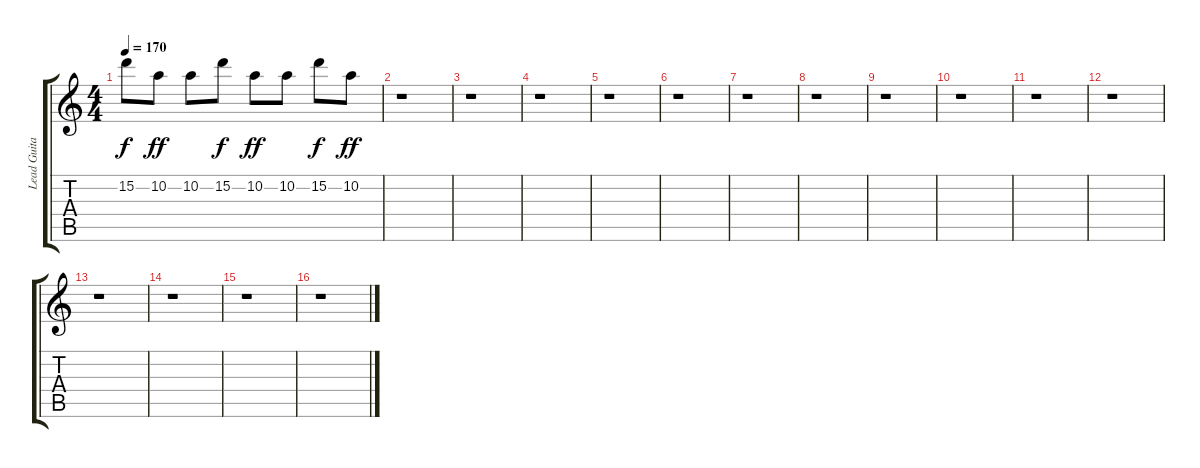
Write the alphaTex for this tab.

\track ("Lead Guitar II" "Lead Guita") {instrument overdrivenguitar}
\staff {score tabs}
\tuning (E4 B3 G3 D3 A2 E2) {hide}
\ts (4 4)
\tempo 170
\clef g2
\ks c
15.2.8{dy f} 10.2.8{dy ff} 10.2.8 15.2.8{dy f} 10.2.8{dy ff} 10.2.8 15.2.8{dy f} 10.2.8{dy ff} |
r.1 |
r.1 |
r.1 |
r.1 |
r.1 |
r.1 |
r.1 |
r.1 |
r.1 |
r.1 |
r.1 |
r.1 |
r.1 |
r.1 |
r.1
